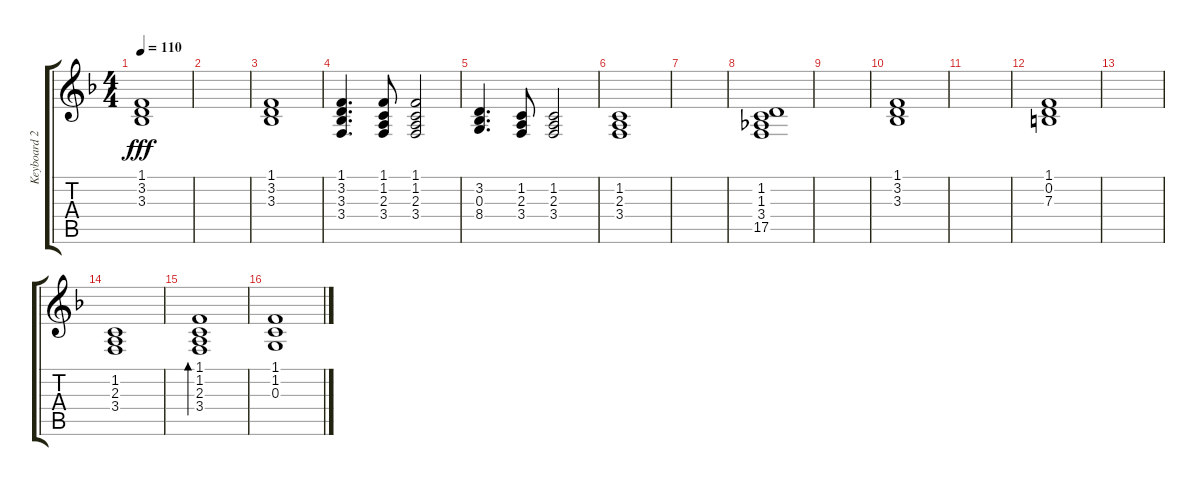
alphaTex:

\track ("Keyboard 2" "Keyboard 2") {instrument harpsichord}
\staff {score tabs}
\tuning (E4 B3 G3 D3 A2 E2) {hide}
\ts (4 4)
\tempo 110
\clef g2
\ks f
(1.1 3.2 3.3).1{dy fff} |
|
(1.1 3.2 3.3).1 |
(1.1 3.2 3.3 3.4).4{d} (1.1 1.2 2.3 3.4).8 (1.1 1.2 2.3 3.4).2 |
(3.2 0.3 8.4).4{d} (1.2 2.3 3.4).8 (1.2 2.3 3.4).2 |
(1.2 2.3 3.4).1 |
|
(1.2 1.3 3.4 17.5).1 |
|
(1.1 3.2 3.3).1 |
|
(1.1 0.2 7.3).1 |
|
(1.2 2.3 3.4).1 |
(1.1 1.2 2.3 3.4).1{bd 120} |
(1.1 1.2 0.3).1
